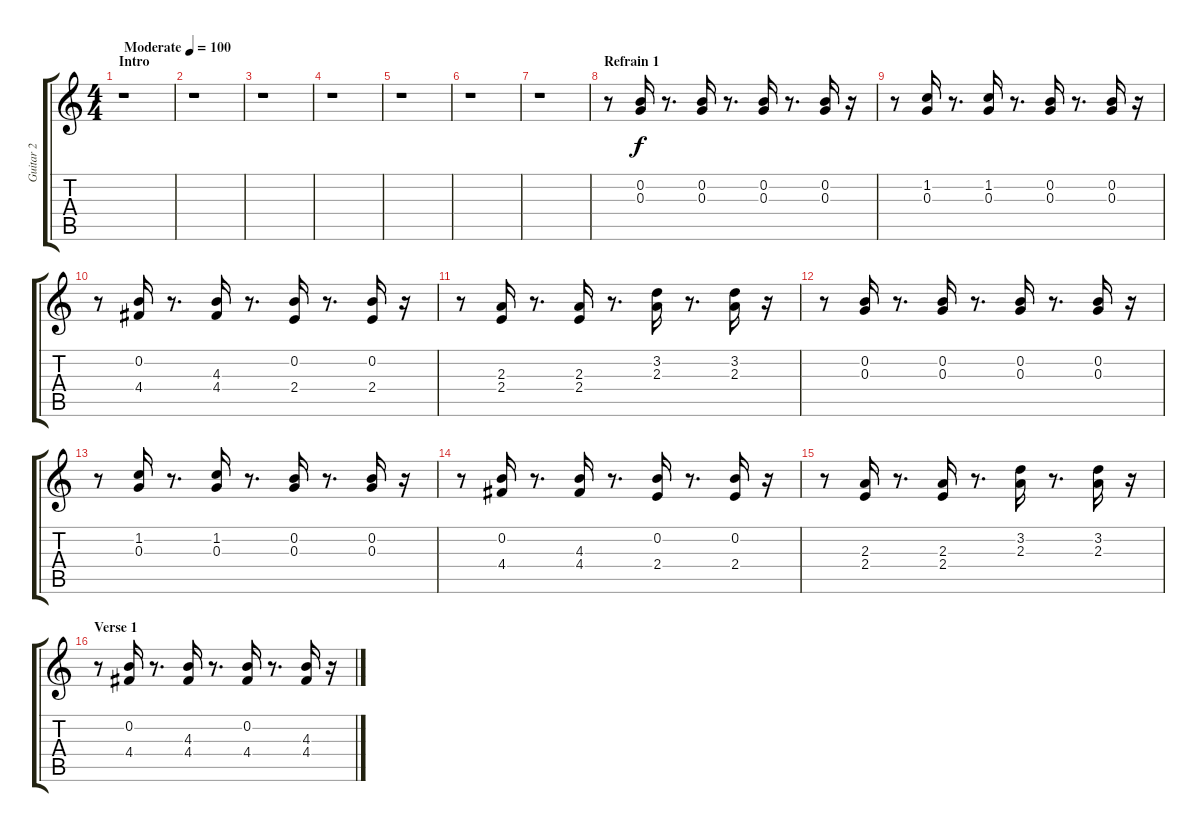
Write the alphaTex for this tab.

\track ("Guitar 2" "Guitar 2") {instrument overdrivenguitar}
\staff {score tabs}
\tuning (E4 B3 G3 D3 A2 E2) {hide}
\ts (4 4)
\section ("" "Intro")
\tempo (100 "Moderate")
\clef g2
\ks c
r.1{dy f instrument overdrivenguitar} |
r.1 |
r.1 |
r.1 |
r.1 |
r.1 |
r.1 |
\section ("" "Refrain 1")
r.8 (0.2 0.3).16 r.8{d} (0.2 0.3).16 r.8{d} (0.2 0.3).16 r.8{d} (0.2 0.3).16 r.16 |
r.8 (1.2 0.3).16 r.8{d} (1.2 0.3).16 r.8{d} (0.2 0.3).16 r.8{d} (0.2 0.3).16 r.16 |
r.8 (0.2 4.4).16 r.8{d} (4.3 4.4).16 r.8{d} (0.2 2.4).16 r.8{d} (0.2 2.4).16 r.16 |
r.8 (2.3 2.4).16 r.8{d} (2.3 2.4).16 r.8{d} (3.2 2.3).16 r.8{d} (3.2 2.3).16 r.16 |
r.8 (0.2 0.3).16 r.8{d} (0.2 0.3).16 r.8{d} (0.2 0.3).16 r.8{d} (0.2 0.3).16 r.16 |
r.8 (1.2 0.3).16 r.8{d} (1.2 0.3).16 r.8{d} (0.2 0.3).16 r.8{d} (0.2 0.3).16 r.16 |
r.8 (0.2 4.4).16 r.8{d} (4.3 4.4).16 r.8{d} (0.2 2.4).16 r.8{d} (0.2 2.4).16 r.16 |
r.8 (2.3 2.4).16 r.8{d} (2.3 2.4).16 r.8{d} (3.2 2.3).16 r.8{d} (3.2 2.3).16 r.16 |
\section ("" "Verse 1")
r.8 (0.2 4.4).16 r.8{d} (4.3 4.4).16 r.8{d} (0.2 4.4).16 r.8{d} (4.3 4.4).16 r.16
